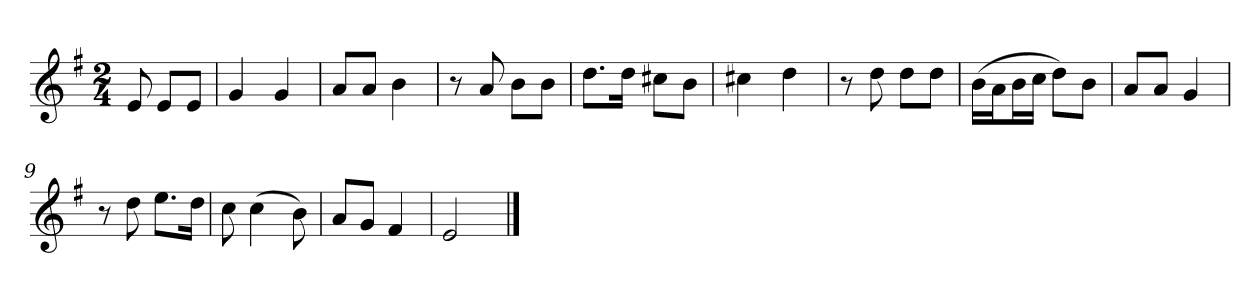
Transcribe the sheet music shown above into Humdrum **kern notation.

**kern
*part1
*staff1
*k[f#]
*M2/4
*MM120
=
8e
8eL
8eJ
=1
4g
4g
=2
8aL
8aJ
4b
=3
8r
8a
8bL
8bJ
=4
8.ddL
16ddJk
8cc#XL
8bJ
=5
4cc#X
4dd
=6
8r
8dd
8ddL
8ddJ
=7
(16bLL
16aJ
16bL
16ccJJ
8ddL)
8bJ
=8
8aL
8aJ
4g
=9
8r
8dd
8.eeL
16ddJk
=10
8cc
(4cc
8b)
=11
8aL
8gJ
4f#
=12
2e
==
*-
